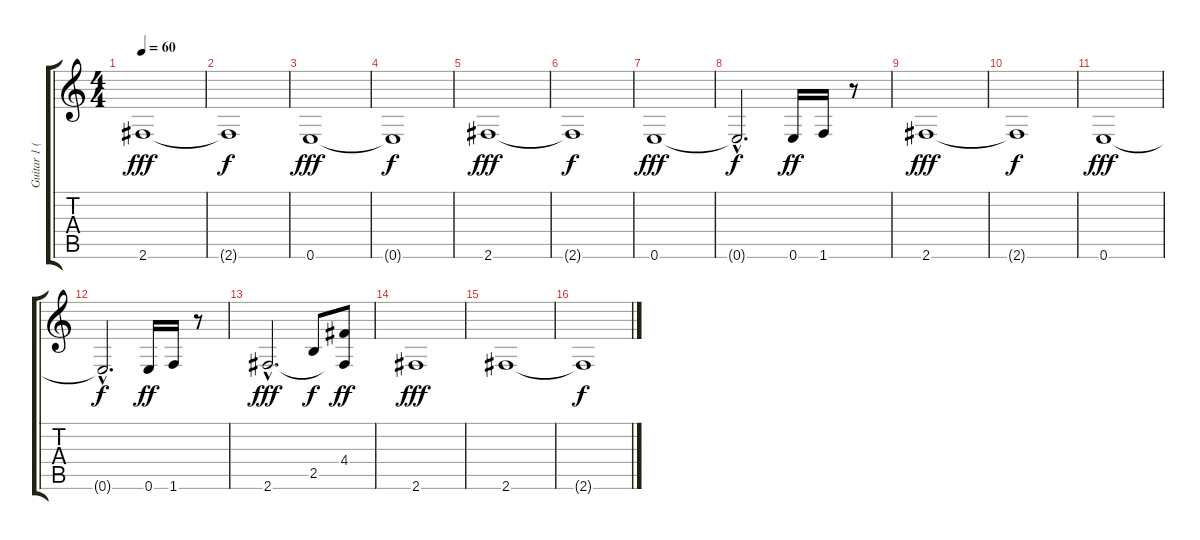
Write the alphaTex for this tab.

\track ("Guitar 1 (David) / Clocks C" "Guitar 1 (") {instrument electricguitarclean}
\staff {score tabs}
\tuning (E4 B3 G3 D3 A2 E2) {hide}
\ts (4 4)
\tempo 60
\clef g2
\ks c
2.6.1{dy fff} |
2.6{t}.1{dy f} |
0.6.1{dy fff} |
0.6{t}.1{dy f} |
2.6.1{dy fff} |
2.6{t}.1{dy f} |
0.6.1{dy fff} |
0.6{hac t}.2{d dy f} 0.6.16{dy ff} 1.6.16 r.8 |
2.6.1{dy fff} |
2.6{t}.1{dy f} |
0.6.1{dy fff} |
0.6{hac t}.2{d dy f} 0.6.16{dy ff} 1.6.16 r.8 |
2.6{hac}.2{d dy fff} 2.5.8{dy f} (4.4 2.6{t}).8{dy ff} |
2.6.1{dy fff} |
2.6.1 |
2.6{t}.1{dy f}
